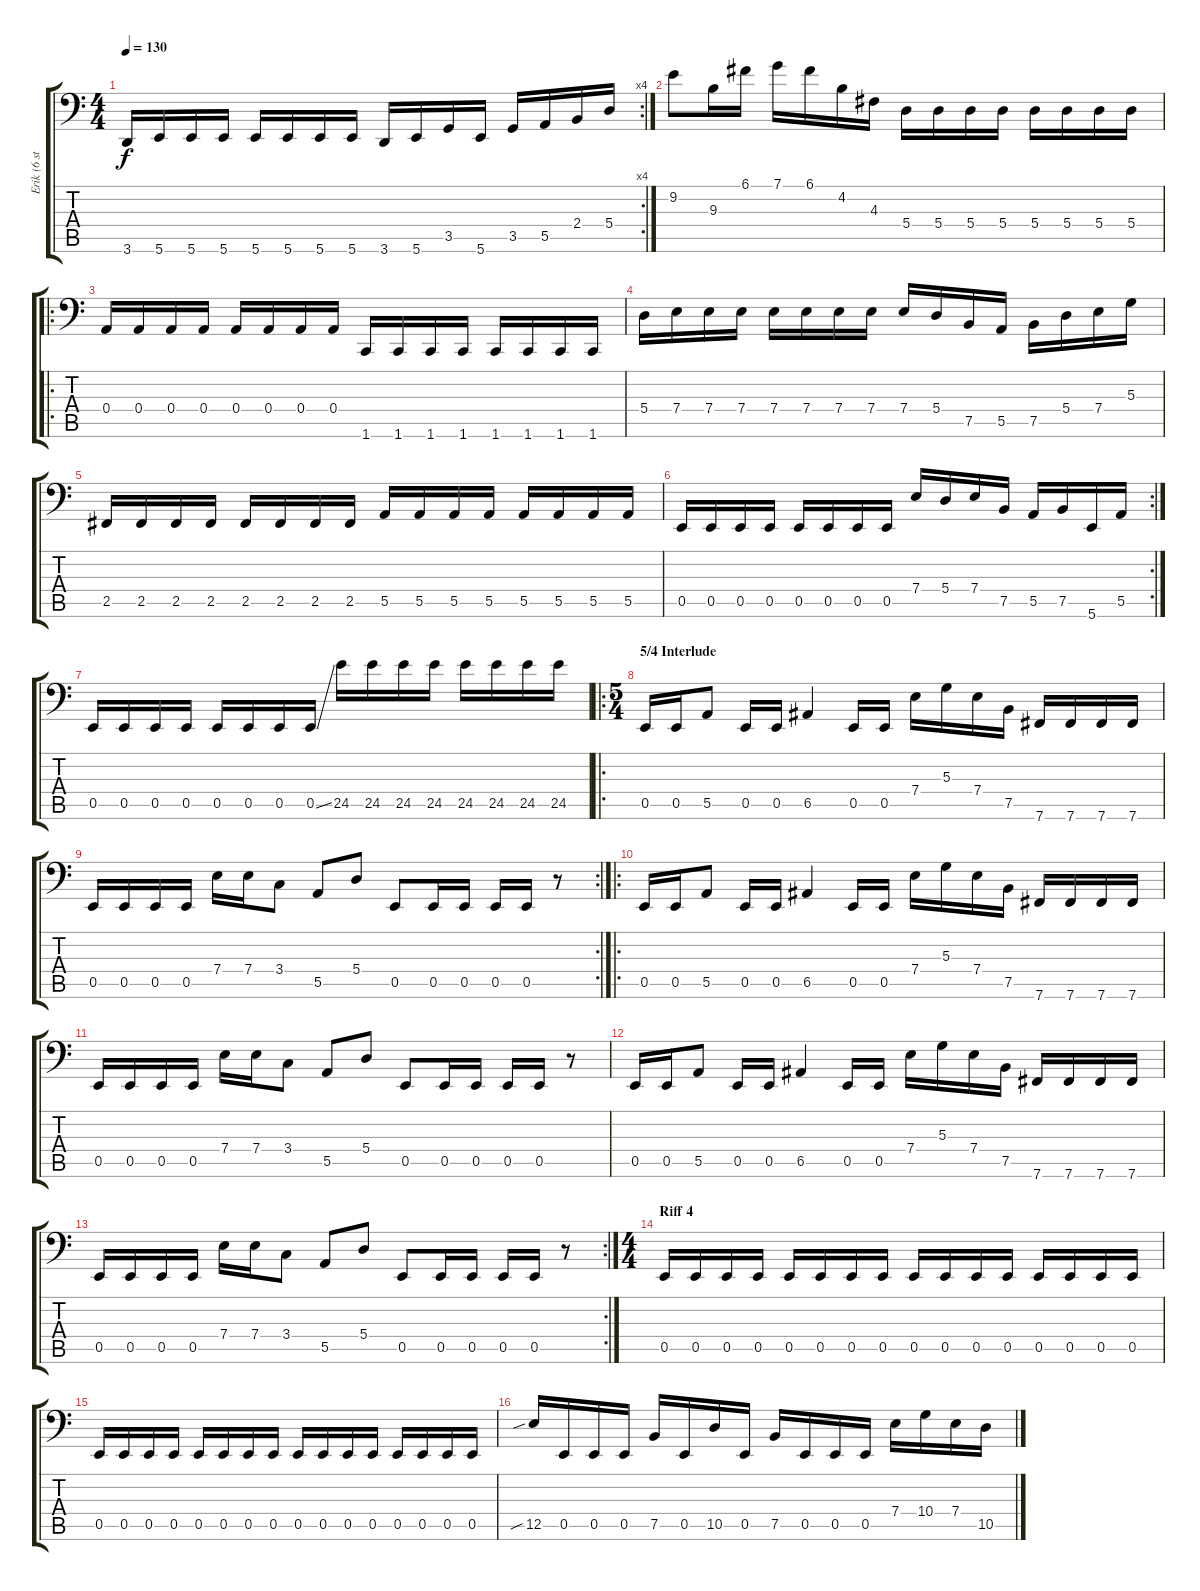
\track ("Erik (6 string Bass)" "Erik (6 st") {instrument electricbasspick}
\staff {score tabs}
\tuning (C3 G2 D2 A1 E1 B0) {hide}
\rc 4
\ts (4 4)
\tempo 130
\clef f4
\ks c
3.6.16{dy f} 5.6.16 5.6.16 5.6.16 5.6.16 5.6.16 5.6.16 5.6.16 3.6.16 5.6.16 3.5.16 5.6.16 3.5.16 5.5.16 2.4.16 5.4.16 |
9.2.8 9.3.16 6.1.16 7.1.16 6.1.16 4.2.16 4.3.16 5.4.16 5.4.16 5.4.16 5.4.16 5.4.16 5.4.16 5.4.16 5.4.16 |
\ro
0.4.16 0.4.16 0.4.16 0.4.16 0.4.16 0.4.16 0.4.16 0.4.16 1.6.16 1.6.16 1.6.16 1.6.16 1.6.16 1.6.16 1.6.16 1.6.16 |
5.4.16 7.4.16 7.4.16 7.4.16 7.4.16 7.4.16 7.4.16 7.4.16 7.4.16 5.4.16 7.5.16 5.5.16 7.5.16 5.4.16 7.4.16 5.3.16 |
2.5.16 2.5.16 2.5.16 2.5.16 2.5.16 2.5.16 2.5.16 2.5.16 5.5.16 5.5.16 5.5.16 5.5.16 5.5.16 5.5.16 5.5.16 5.5.16 |
\rc 2
0.5.16 0.5.16 0.5.16 0.5.16 0.5.16 0.5.16 0.5.16 0.5.16 7.4.16 5.4.16 7.4.16 7.5.16 5.5.16 7.5.16 5.6.16 5.5.16 |
0.5.16 0.5.16 0.5.16 0.5.16 0.5.16 0.5.16 0.5.16 0.5{ss}.16 24.5.16 24.5.16 24.5.16 24.5.16 24.5.16 24.5.16 24.5.16 24.5.16 |
\ro
\ts (5 4)
\section ("" "5/4 Interlude")
0.5.16 0.5.16 5.5.8 0.5.16 0.5.16 6.5.4 0.5.16 0.5.16 7.4.16 5.3.16 7.4.16 7.5.16 7.6.16 7.6.16 7.6.16 7.6.16 |
\rc 2
0.5.16 0.5.16 0.5.16 0.5.16 7.4.16 7.4.16 3.4.8 5.5.8 5.4.8 0.5.8 0.5.16 0.5.16 0.5.16 0.5.16 r.8 |
\ro
0.5.16 0.5.16 5.5.8 0.5.16 0.5.16 6.5.4 0.5.16 0.5.16 7.4.16 5.3.16 7.4.16 7.5.16 7.6.16 7.6.16 7.6.16 7.6.16 |
0.5.16 0.5.16 0.5.16 0.5.16 7.4.16 7.4.16 3.4.8 5.5.8 5.4.8 0.5.8 0.5.16 0.5.16 0.5.16 0.5.16 r.8 |
0.5.16 0.5.16 5.5.8 0.5.16 0.5.16 6.5.4 0.5.16 0.5.16 7.4.16 5.3.16 7.4.16 7.5.16 7.6.16 7.6.16 7.6.16 7.6.16 |
\rc 2
0.5.16 0.5.16 0.5.16 0.5.16 7.4.16 7.4.16 3.4.8 5.5.8 5.4.8 0.5.8 0.5.16 0.5.16 0.5.16 0.5.16 r.8 |
\ts (4 4)
\section ("" "Riff 4")
0.5.16 0.5.16 0.5.16 0.5.16 0.5.16 0.5.16 0.5.16 0.5.16 0.5.16 0.5.16 0.5.16 0.5.16 0.5.16 0.5.16 0.5.16 0.5.16 |
0.5.16 0.5.16 0.5.16 0.5.16 0.5.16 0.5.16 0.5.16 0.5.16 0.5.16 0.5.16 0.5.16 0.5.16 0.5.16 0.5.16 0.5.16 0.5.16 |
12.5{sib}.16 0.5.16 0.5.16 0.5.16 7.5.16 0.5.16 10.5.16 0.5.16 7.5.16 0.5.16 0.5.16 0.5.16 7.4.16 10.4.16 7.4.16 10.5.16
